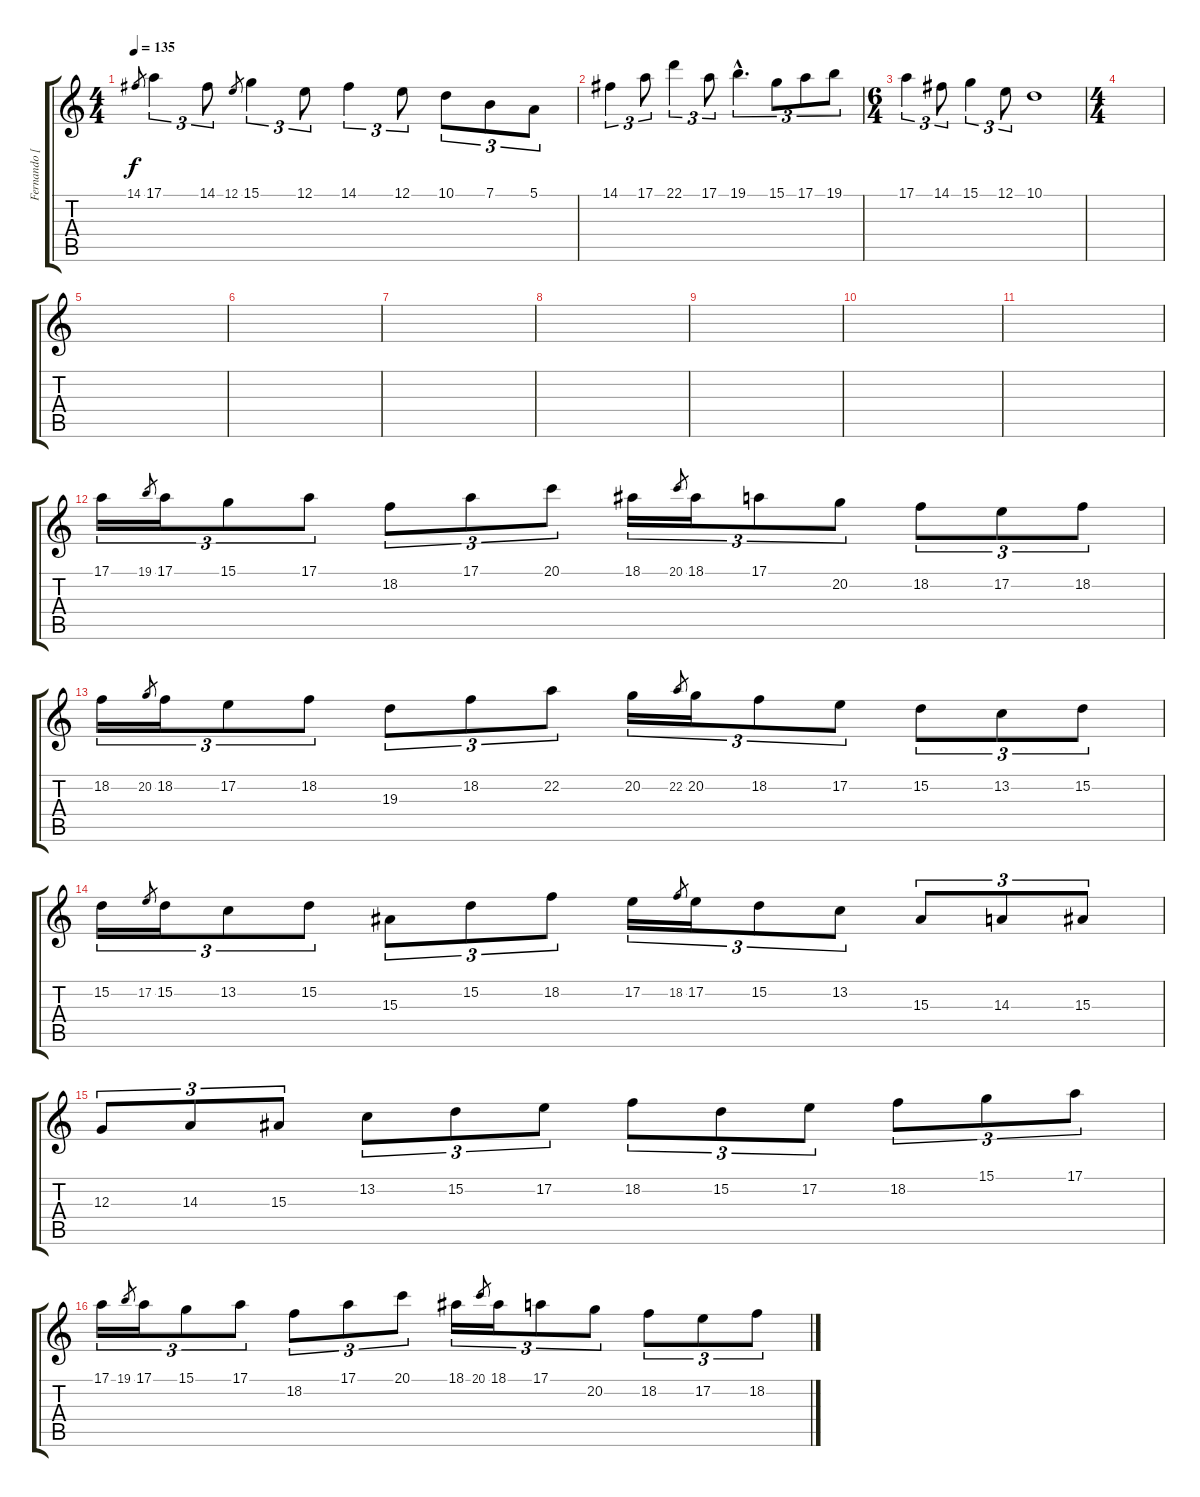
\track ("Fernando [flauta]" "Fernando [") {instrument flute}
\staff {score tabs}
\tuning (E4 B3 G3 D3 A2 E2) {hide}
\ts (4 4)
\tempo 135
\clef g2
\ks c
14.1.8{gr dy f} 17.1.4{tu (3 2)} 14.1.8{tu (3 2)} 12.1.8{gr} 15.1.4{tu (3 2)} 12.1.8{tu (3 2)} 14.1.4{tu (3 2)} 12.1.8{tu (3 2)} 10.1.8{tu (3 2)} 7.1.8{tu (3 2)} 5.1.8{tu (3 2)} |
14.1.4{tu (3 2)} 17.1.8{tu (3 2)} 22.1.4{tu (3 2)} 17.1.8{tu (3 2)} 19.1{hac}.4{d tu (3 2)} 15.1.8{tu (3 2)} 17.1.8{tu (3 2)} 19.1.8{tu (3 2)} |
\ts (6 4)
17.1.4{tu (3 2)} 14.1.8{tu (3 2)} 15.1.4{tu (3 2)} 12.1.8{tu (3 2)} 10.1.1 |
\ts (4 4)
|
|
|
|
|
|
|
|
17.1.16{tu (3 2)} 19.1.8{gr} 17.1.16{tu (3 2)} 15.1.8{tu (3 2)} 17.1.8{tu (3 2)} 18.2.8{tu (3 2)} 17.1.8{tu (3 2)} 20.1.8{tu (3 2)} 18.1.16{tu (3 2)} 20.1.8{gr} 18.1.16{tu (3 2)} 17.1.8{tu (3 2)} 20.2.8{tu (3 2)} 18.2.8{tu (3 2)} 17.2.8{tu (3 2)} 18.2.8{tu (3 2)} |
18.2.16{tu (3 2)} 20.2.8{gr} 18.2.16{tu (3 2)} 17.2.8{tu (3 2)} 18.2.8{tu (3 2)} 19.3.8{tu (3 2)} 18.2.8{tu (3 2)} 22.2.8{tu (3 2)} 20.2.16{tu (3 2)} 22.2.8{gr} 20.2.16{tu (3 2)} 18.2.8{tu (3 2)} 17.2.8{tu (3 2)} 15.2.8{tu (3 2)} 13.2.8{tu (3 2)} 15.2.8{tu (3 2)} |
15.2.16{tu (3 2)} 17.2.8{gr} 15.2.16{tu (3 2)} 13.2.8{tu (3 2)} 15.2.8{tu (3 2)} 15.3.8{tu (3 2)} 15.2.8{tu (3 2)} 18.2.8{tu (3 2)} 17.2.16{tu (3 2)} 18.2.8{gr} 17.2.16{tu (3 2)} 15.2.8{tu (3 2)} 13.2.8{tu (3 2)} 15.3.8{tu (3 2)} 14.3.8{tu (3 2)} 15.3.8{tu (3 2)} |
12.3.8{tu (3 2)} 14.3.8{tu (3 2)} 15.3.8{tu (3 2)} 13.2.8{tu (3 2)} 15.2.8{tu (3 2)} 17.2.8{tu (3 2)} 18.2.8{tu (3 2)} 15.2.8{tu (3 2)} 17.2.8{tu (3 2)} 18.2.8{tu (3 2)} 15.1.8{tu (3 2)} 17.1.8{tu (3 2)} |
17.1.16{tu (3 2)} 19.1.8{gr} 17.1.16{tu (3 2)} 15.1.8{tu (3 2)} 17.1.8{tu (3 2)} 18.2.8{tu (3 2)} 17.1.8{tu (3 2)} 20.1.8{tu (3 2)} 18.1.16{tu (3 2)} 20.1.8{gr} 18.1.16{tu (3 2)} 17.1.8{tu (3 2)} 20.2.8{tu (3 2)} 18.2.8{tu (3 2)} 17.2.8{tu (3 2)} 18.2.8{tu (3 2)}
